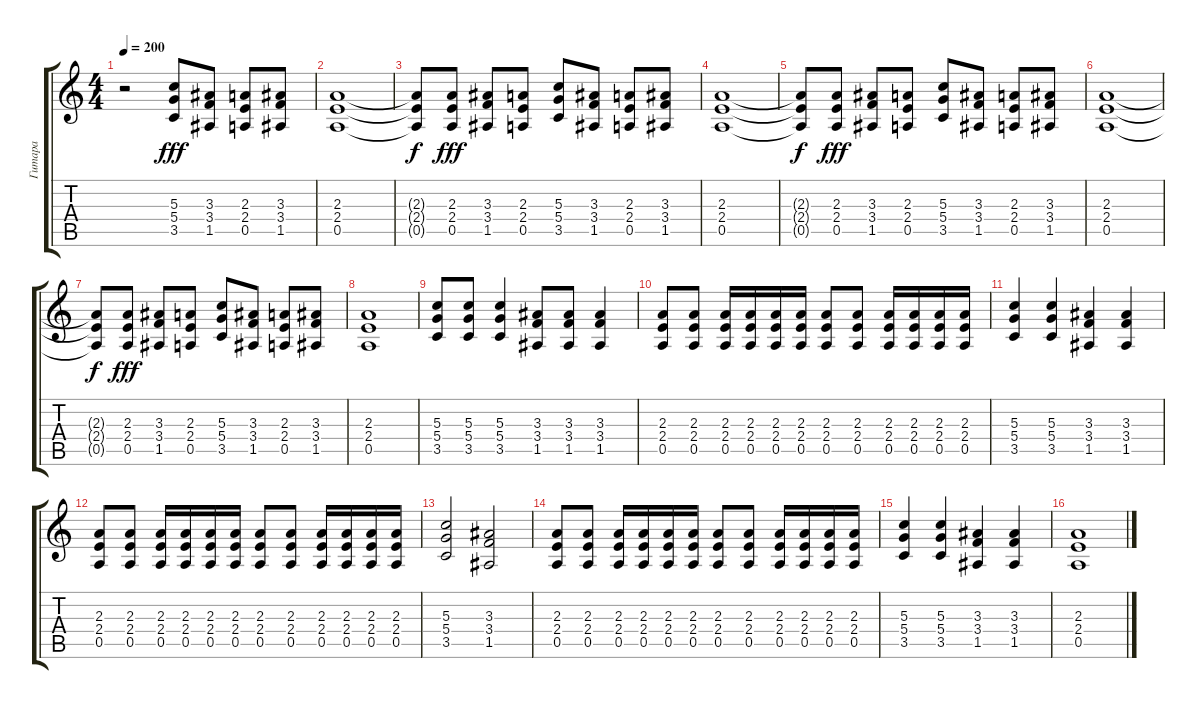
\track ("Гитара" "Гитара") {instrument distortionguitar}
\staff {score tabs}
\tuning (E4 B3 G3 D3 A2 E2) {hide}
\ts (4 4)
\tempo 200
\clef g2
\ks c
r.2{dy fff} (5.3 5.4 3.5).8 (3.3 3.4 1.5).8 (2.3 2.4 0.5).8 (3.3 3.4 1.5).8 |
(2.3 2.4 0.5).1 |
(2.3{t} 2.4{t} 0.5{t}).8{dy f} (2.3 2.4 0.5).8{dy fff} (3.3 3.4 1.5).8 (2.3 2.4 0.5).8 (5.3 5.4 3.5).8 (3.3 3.4 1.5).8 (2.3 2.4 0.5).8 (3.3 3.4 1.5).8 |
(2.3 2.4 0.5).1 |
(2.3{t} 2.4{t} 0.5{t}).8{dy f} (2.3 2.4 0.5).8{dy fff} (3.3 3.4 1.5).8 (2.3 2.4 0.5).8 (5.3 5.4 3.5).8 (3.3 3.4 1.5).8 (2.3 2.4 0.5).8 (3.3 3.4 1.5).8 |
(2.3 2.4 0.5).1 |
(2.3{t} 2.4{t} 0.5{t}).8{dy f} (2.3 2.4 0.5).8{dy fff} (3.3 3.4 1.5).8 (2.3 2.4 0.5).8 (5.3 5.4 3.5).8 (3.3 3.4 1.5).8 (2.3 2.4 0.5).8 (3.3 3.4 1.5).8 |
(2.3 2.4 0.5).1 |
(5.3 5.4 3.5).8 (5.3 5.4 3.5).8 (5.3 5.4 3.5).4 (3.3 3.4 1.5).8 (3.3 3.4 1.5).8 (3.3 3.4 1.5).4 |
(2.3 2.4 0.5).8 (2.3 2.4 0.5).8 (2.3 2.4 0.5).16 (2.3 2.4 0.5).16 (2.3 2.4 0.5).16 (2.3 2.4 0.5).16 (2.3 2.4 0.5).8 (2.3 2.4 0.5).8 (2.3 2.4 0.5).16 (2.3 2.4 0.5).16 (2.3 2.4 0.5).16 (2.3 2.4 0.5).16 |
(5.3 5.4 3.5).4 (5.3 5.4 3.5).4 (3.3 3.4 1.5).4 (3.3 3.4 1.5).4 |
(2.3 2.4 0.5).8 (2.3 2.4 0.5).8 (2.3 2.4 0.5).16 (2.3 2.4 0.5).16 (2.3 2.4 0.5).16 (2.3 2.4 0.5).16 (2.3 2.4 0.5).8 (2.3 2.4 0.5).8 (2.3 2.4 0.5).16 (2.3 2.4 0.5).16 (2.3 2.4 0.5).16 (2.3 2.4 0.5).16 |
(5.3 5.4 3.5).2 (3.3 3.4 1.5).2 |
(2.3 2.4 0.5).8 (2.3 2.4 0.5).8 (2.3 2.4 0.5).16 (2.3 2.4 0.5).16 (2.3 2.4 0.5).16 (2.3 2.4 0.5).16 (2.3 2.4 0.5).8 (2.3 2.4 0.5).8 (2.3 2.4 0.5).16 (2.3 2.4 0.5).16 (2.3 2.4 0.5).16 (2.3 2.4 0.5).16 |
(5.3 5.4 3.5).4 (5.3 5.4 3.5).4 (3.3 3.4 1.5).4 (3.3 3.4 1.5).4 |
(2.3 2.4 0.5).1
